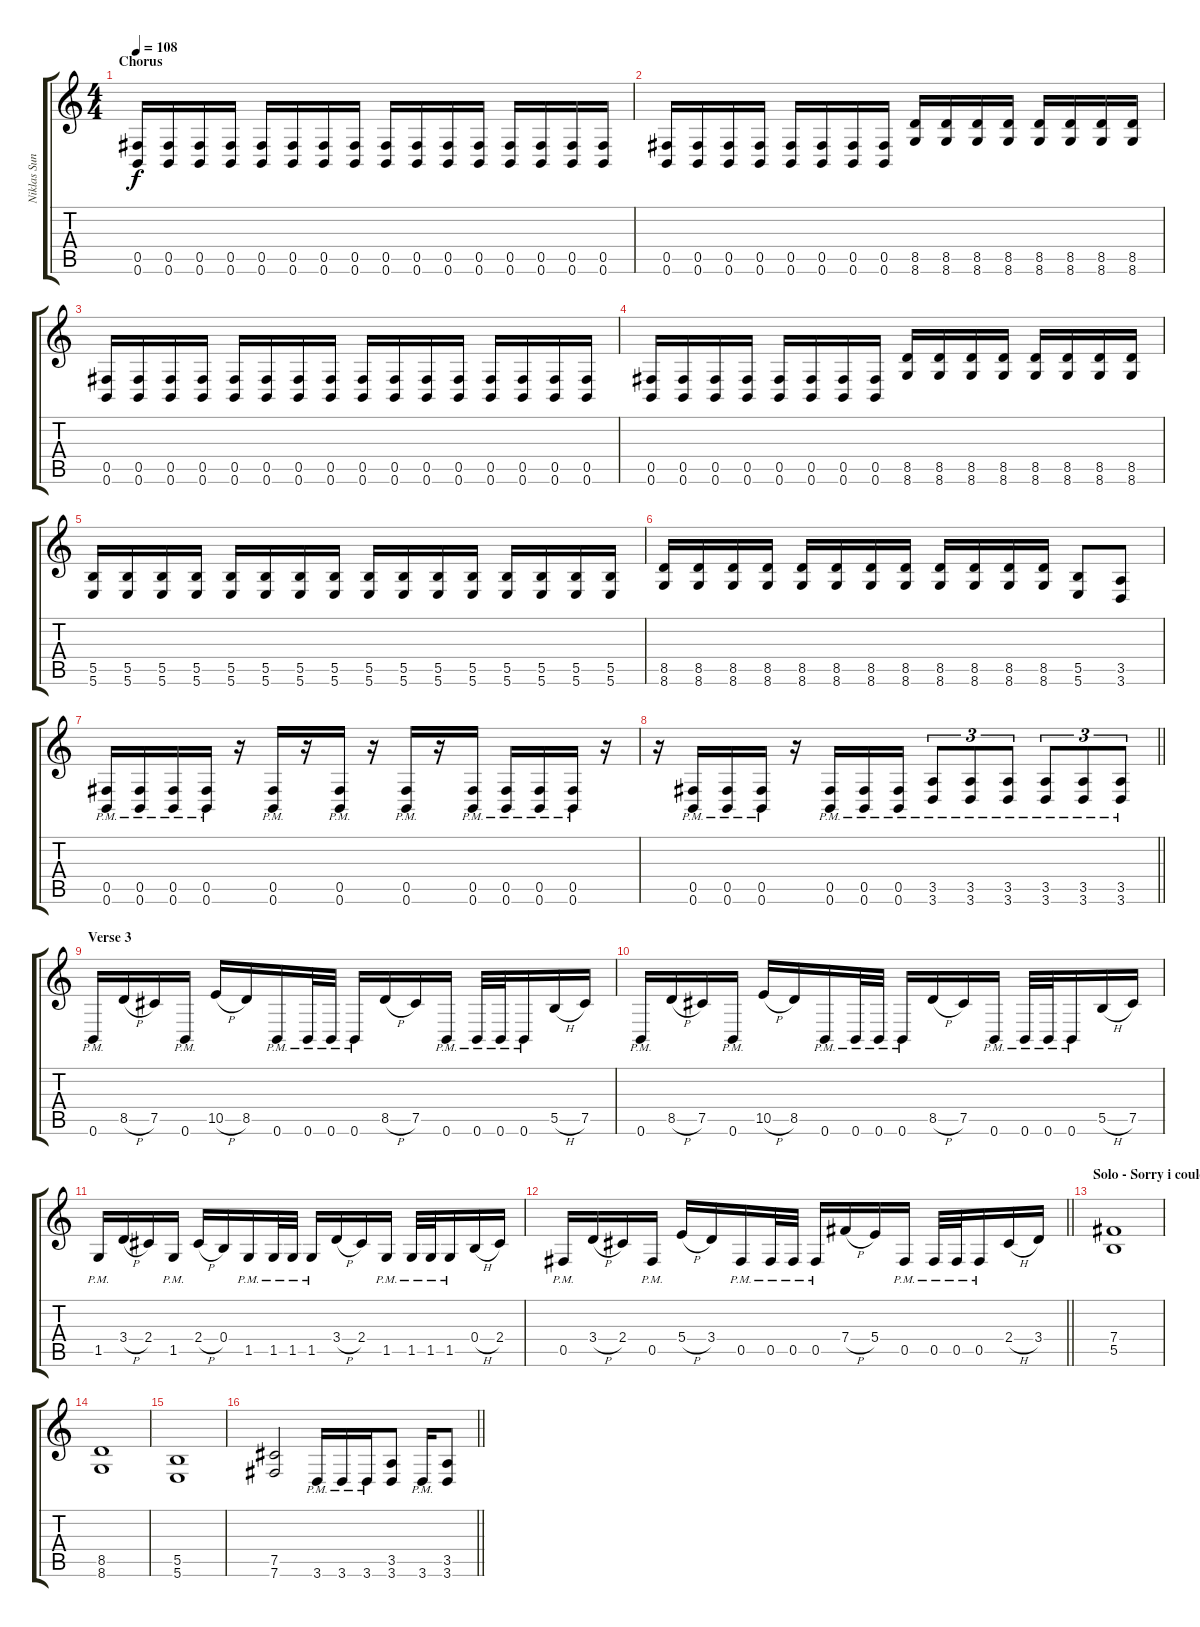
\track ("Niklas Sundin" "Niklas Sun") {instrument distortionguitar}
\staff {score tabs}
\tuning (Db4 Ab3 E3 B2 Gb2 B1) {hide}
\ts (4 4)
\section ("" "Chorus")
\tempo 108
\clef g2
\ks c
(0.5 0.6).16{dy f} (0.5 0.6).16 (0.5 0.6).16 (0.5 0.6).16 (0.5 0.6).16 (0.5 0.6).16 (0.5 0.6).16 (0.5 0.6).16 (0.5 0.6).16 (0.5 0.6).16 (0.5 0.6).16 (0.5 0.6).16 (0.5 0.6).16 (0.5 0.6).16 (0.5 0.6).16 (0.5 0.6).16 |
(0.5 0.6).16 (0.5 0.6).16 (0.5 0.6).16 (0.5 0.6).16 (0.5 0.6).16 (0.5 0.6).16 (0.5 0.6).16 (0.5 0.6).16 (8.5 8.6).16 (8.5 8.6).16 (8.5 8.6).16 (8.5 8.6).16 (8.5 8.6).16 (8.5 8.6).16 (8.5 8.6).16 (8.5 8.6).16 |
(0.5 0.6).16 (0.5 0.6).16 (0.5 0.6).16 (0.5 0.6).16 (0.5 0.6).16 (0.5 0.6).16 (0.5 0.6).16 (0.5 0.6).16 (0.5 0.6).16 (0.5 0.6).16 (0.5 0.6).16 (0.5 0.6).16 (0.5 0.6).16 (0.5 0.6).16 (0.5 0.6).16 (0.5 0.6).16 |
(0.5 0.6).16 (0.5 0.6).16 (0.5 0.6).16 (0.5 0.6).16 (0.5 0.6).16 (0.5 0.6).16 (0.5 0.6).16 (0.5 0.6).16 (8.5 8.6).16 (8.5 8.6).16 (8.5 8.6).16 (8.5 8.6).16 (8.5 8.6).16 (8.5 8.6).16 (8.5 8.6).16 (8.5 8.6).16 |
(5.5 5.6).16 (5.5 5.6).16 (5.5 5.6).16 (5.5 5.6).16 (5.5 5.6).16 (5.5 5.6).16 (5.5 5.6).16 (5.5 5.6).16 (5.5 5.6).16 (5.5 5.6).16 (5.5 5.6).16 (5.5 5.6).16 (5.5 5.6).16 (5.5 5.6).16 (5.5 5.6).16 (5.5 5.6).16 |
(8.5 8.6).16 (8.5 8.6).16 (8.5 8.6).16 (8.5 8.6).16 (8.5 8.6).16 (8.5 8.6).16 (8.5 8.6).16 (8.5 8.6).16 (8.5 8.6).16 (8.5 8.6).16 (8.5 8.6).16 (8.5 8.6).16 (5.5 5.6).8 (3.5 3.6).8 |
(0.5{pm} 0.6{pm}).16 (0.5{pm} 0.6{pm}).16 (0.5{pm} 0.6{pm}).16 (0.5{pm} 0.6{pm}).16 r.16 (0.5{pm} 0.6{pm}).16 r.16 (0.5{pm} 0.6{pm}).16 r.16 (0.5{pm} 0.6{pm}).16 r.16 (0.5{pm} 0.6{pm}).16 (0.5{pm} 0.6{pm}).16 (0.5{pm} 0.6{pm}).16 (0.5{pm} 0.6{pm}).16 r.16 |
\barLineRight lightlight
r.16 (0.5{pm} 0.6{pm}).16 (0.5{pm} 0.6{pm}).16 (0.5{pm} 0.6{pm}).16 r.16 (0.5{pm} 0.6{pm}).16 (0.5{pm} 0.6{pm}).16 (0.5{pm} 0.6{pm}).16 (3.5{pm} 3.6{pm}).8{tu (3 2)} (3.5{pm} 3.6{pm}).8{tu (3 2)} (3.5{pm} 3.6{pm}).8{tu (3 2)} (3.5{pm} 3.6{pm}).8{tu (3 2)} (3.5{pm} 3.6{pm}).8{tu (3 2)} (3.5{pm} 3.6{pm}).8{tu (3 2)} |
\section ("" "Verse 3")
0.6{pm}.16 8.5{h}.16 7.5.16 0.6{pm}.16 10.5{h}.16 8.5.16 0.6{pm}.16 0.6{pm}.32 0.6{pm}.32 0.6{pm}.16 8.5{h}.16 7.5.16 0.6{pm}.16 0.6{pm}.32 0.6{pm}.32 0.6{pm}.16 5.5{h}.16 7.5.16 |
0.6{pm}.16 8.5{h}.16 7.5.16 0.6{pm}.16 10.5{h}.16 8.5.16 0.6{pm}.16 0.6{pm}.32 0.6{pm}.32 0.6{pm}.16 8.5{h}.16 7.5.16 0.6{pm}.16 0.6{pm}.32 0.6{pm}.32 0.6{pm}.16 5.5{h}.16 7.5.16 |
1.5{pm}.16 3.4{h}.16 2.4.16 1.5{pm}.16 2.4{h}.16 0.4.16 1.5{pm}.16 1.5{pm}.32 1.5{pm}.32 1.5{pm}.16 3.4{h}.16 2.4.16 1.5{pm}.16 1.5{pm}.32 1.5{pm}.32 1.5{pm}.16 0.4{h}.16 2.4.16 |
\barLineRight lightlight
0.5{pm}.16 3.4{h}.16 2.4.16 0.5{pm}.16 5.4{h}.16 3.4.16 0.5{pm}.16 0.5{pm}.32 0.5{pm}.32 0.5{pm}.16 7.4{h}.16 5.4.16 0.5{pm}.16 0.5{pm}.32 0.5{pm}.32 0.5{pm}.16 2.4{h}.16 3.4.16 |
\section ("" "Solo - Sorry i couldn't get it..")
(7.4 5.5).1 |
(8.5 8.6).1 |
(5.5 5.6).1 |
\barLineRight lightlight
(7.5 7.6).2 3.6{pm}.16 3.6{pm}.16 3.6{pm}.16 (3.5 3.6).8 3.6{pm}.16 (3.5 3.6).8
